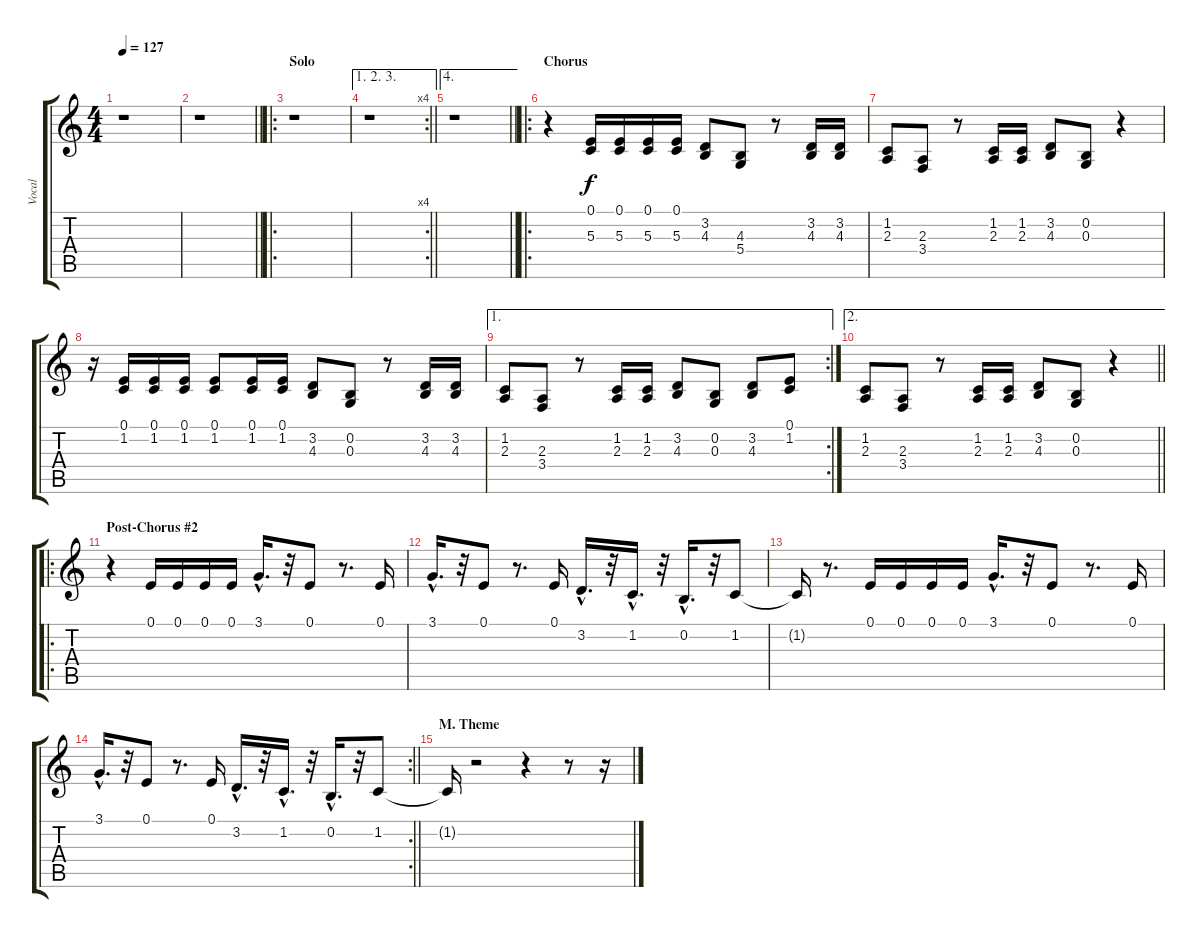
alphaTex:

\track ("Vocal" "Vocal") {instrument altosax}
\staff {score tabs}
\tuning (E4 B3 G3 D3 A2 E2) {hide}
\ts (4 4)
\tempo 127
\clef g2
\ks c
r.1{dy f} |
\barLineRight lightlight
r.1 |
\ro
\section ("" "Solo")
r.1 |
\ae (1 2 3)
\rc 4
\barLineRight lightlight
r.1 |
\ae 4
\barLineRight lightlight
r.1 |
\ro
\section ("" "Chorus")
r.4 (0.1 5.3).16 (0.1 5.3).16 (0.1 5.3).16 (0.1 5.3).16 (3.2 4.3).8 (4.3 5.4).8 r.8 (3.2 4.3).16 (3.2 4.3).16 |
(1.2 2.3).8 (2.3 3.4).8 r.8 (1.2 2.3).16 (1.2 2.3).16 (3.2 4.3).8 (0.2 0.3).8 r.4 |
r.16 (0.1 1.2).16 (0.1 1.2).16 (0.1 1.2).16 (0.1 1.2).8 (0.1 1.2).16 (0.1 1.2).16 (3.2 4.3).8 (0.2 0.3).8 r.8 (3.2 4.3).16 (3.2 4.3).16 |
\ae 1
\rc 2
(1.2 2.3).8 (2.3 3.4).8 r.8 (1.2 2.3).16 (1.2 2.3).16 (3.2 4.3).8 (0.2 0.3).8 (3.2 4.3).8 (0.1 1.2).8 |
\ae 2
\barLineRight lightlight
(1.2 2.3).8 (2.3 3.4).8 r.8 (1.2 2.3).16 (1.2 2.3).16 (3.2 4.3).8 (0.2 0.3).8 r.4 |
\ro
\section ("" "Post-Chorus #2")
r.4 0.1.16 0.1.16 0.1.16 0.1.16 3.1{hac}.16{d} r.32 0.1.8 r.8{d} 0.1.16 |
3.1{hac}.16{d} r.32 0.1.8 r.8{d} 0.1.16 3.2{hac}.16{d} r.32 1.2{hac}.16{d} r.32 0.2{hac}.16{d} r.32 1.2.8 |
1.2{t}.16 r.8{d} 0.1.16 0.1.16 0.1.16 0.1.16 3.1{hac}.16{d} r.32 0.1.8 r.8{d} 0.1.16 |
\rc 2
\barLineRight lightlight
3.1{hac}.16{d} r.32 0.1.8 r.8{d} 0.1.16 3.2{hac}.16{d} r.32 1.2{hac}.16{d} r.32 0.2{hac}.16{d} r.32 1.2.8 |
\section ("" "M. Theme")
1.2{t}.16 r.2 r.4 r.8 r.16
